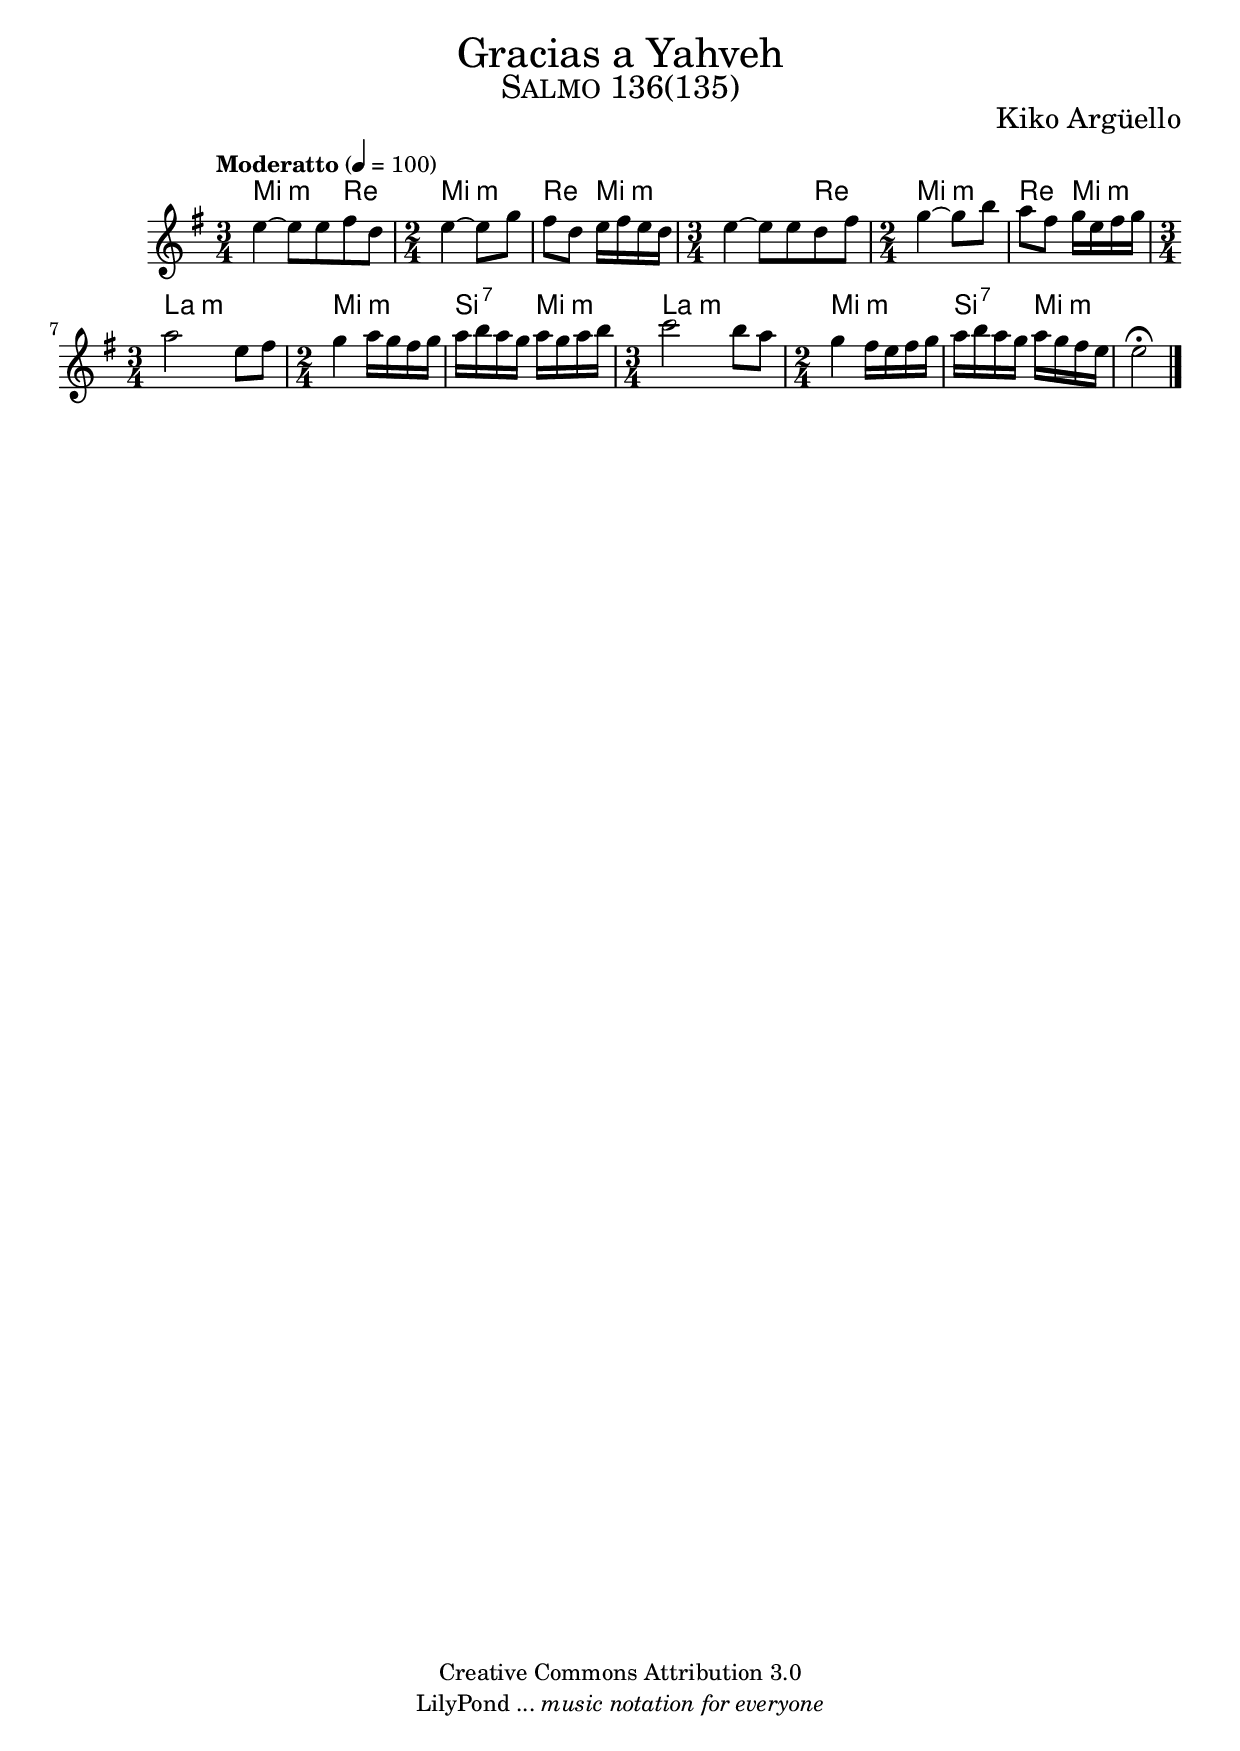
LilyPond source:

% ****************************************************************
%	Levanto mis ojos a los montes - Flauta
%	by serach.sam@
% ****************************************************************
\language "espanol"
\version "2.19.22"

% --- Includes
%\include "texto.ily"

% --- Tamaño del pentagrama
%#(set-global-staff-size 25)

% --- Parametro globales
global = {  \tempo "Moderatto" 4 = 100 \clef treble \key mi \minor }

% --- Cabecera
\markup { \fill-line { \center-column { \fontsize #5 "Gracias a Yahveh" \fontsize #3 \caps "Salmo 136(135)" } } }
\markup { \fill-line { " " \center-column { \fontsize #2 "Kiko Argüello" \small "" } } }
\header {
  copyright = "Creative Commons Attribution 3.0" 
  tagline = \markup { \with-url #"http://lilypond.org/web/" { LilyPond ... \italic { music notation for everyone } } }
  breakbefore = ##t
}

% --- Musica
instrumento = \relative do'' {
  %\compressFullBarRests
  %Escribir la musica aqui...
  \time 3/4
  mi4~ mi8 mi fas re
  \time 2/4
  mi4~ mi8 sol
  fas8 re mi16 fas mi re
  \time 3/4
  mi4~ mi8 mi re fas
  \time 2/4
  sol4~ sol8 si
  la8 fas sol16 mi fas sol
  \time 3/4
  la2 mi8 fas
  \time 2/4
  sol4 la16 sol fas sol
  la si la sol la sol la si
  \time 3/4
  do2 si8 la
  \time 2/4
  sol4 fas16 mi fas sol
  la si la sol la sol fas mi
  mi2 \fermata
  \bar "|."
}

% --- Acordes
acordes = \new ChordNames {
  \set chordChanges = ##t
  \italianChords
  \chordmode { 
    mi2:m re4 mi2:m re4 mi4:m
    mi2:m re4 mi2:m re4 mi4:m
    la2:m la4:m mi2:m si4:7 mi4:m
    la2:m la4:m mi2:m si4:7 mi4:m
  }
}

% --- Partitura
\score {
  <<
    \acordes
    \new Staff { <<
      \set Staff.midiInstrument = #"flute"
      \global
      \instrumento
    >>}
  >>
  \midi {}
  \layout {}
}

% --- Pagina
\paper {
  #( set-default-paper-size "letter" )
}